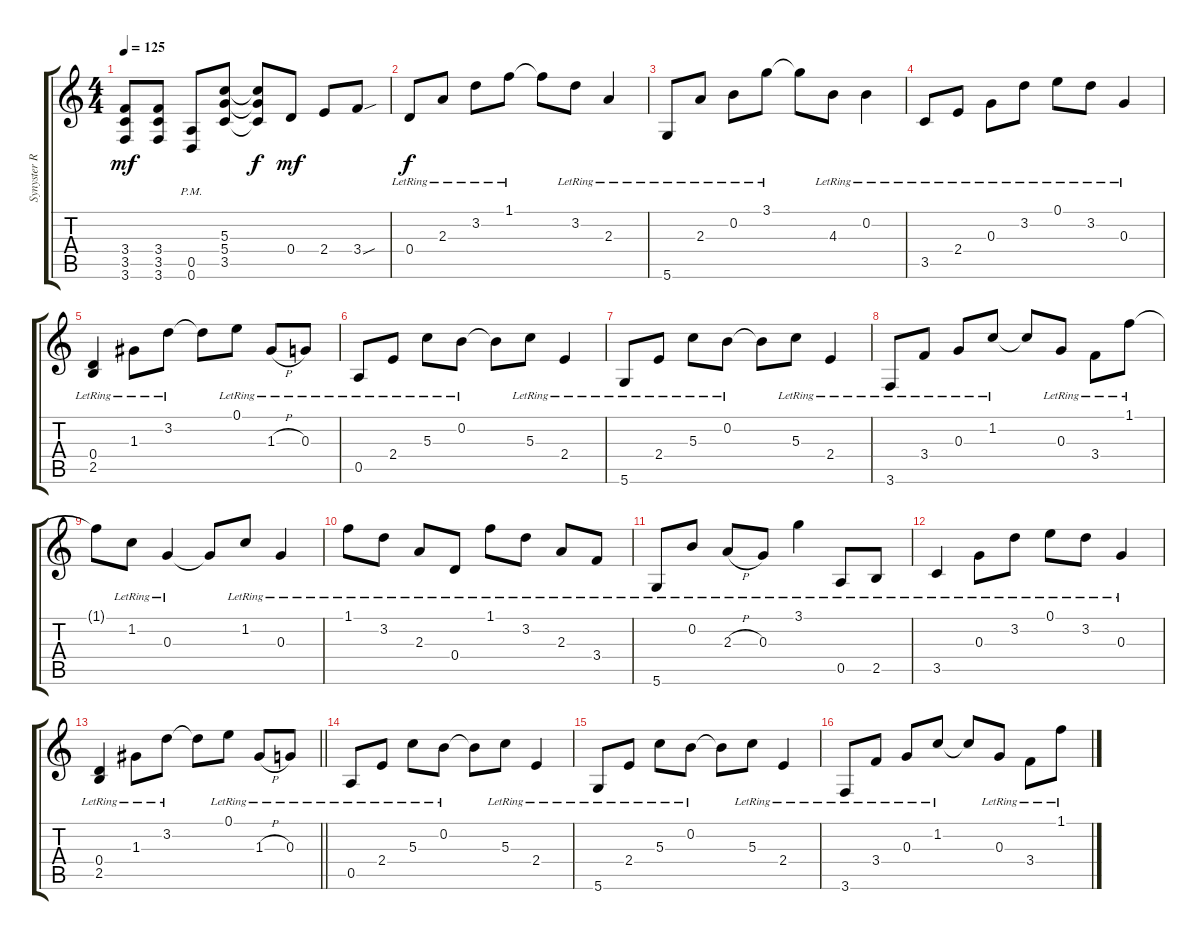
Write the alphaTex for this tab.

\track ("Synyster Rhythm" "Synyster R") {instrument distortionguitar}
\staff {score tabs}
\tuning (E4 B3 G3 D3 A2 D2) {hide}
\ts (4 4)
\tempo 125
\clef g2
\ks c
(3.4 3.5 3.6).8{dy mf} (3.4 3.5 3.6).8 (0.5{pm} 0.6{pm}).8 (5.3 5.4 3.5).8 (5.3{t} 5.4{t} 3.5{t}).8{dy f} 0.4.8{dy mf} 2.4.8 3.4{sou}.8 |
0.4{lr}.8{dy f volume 8 instrument electricguitarjazz} 2.3{lr}.8 3.2{lr}.8 1.1{lr}.8 1.1{t}.8 3.2{lr}.8 2.3{lr}.4 |
5.6{lr}.8 2.3{lr}.8 0.2{lr}.8 3.1{lr}.8 3.1{t}.8 4.3{lr}.8 0.2{lr}.4 |
3.5{lr}.8 2.4{lr}.8 0.3{lr}.8 3.2{lr}.8 0.1{lr}.8 3.2{lr}.8 0.3{lr}.4 |
(0.4{lr} 2.5{lr}).4 1.3{lr}.8 3.2{lr}.8 3.2{t}.8 0.1{lr}.8 1.3{h lr}.8 0.3{lr}.8 |
0.5{lr}.8 2.4{lr}.8 5.3{lr}.8 0.2{lr}.8 0.2{t}.8 5.3{lr}.8 2.4{lr}.4 |
5.6{lr}.8 2.4{lr}.8 5.3{lr}.8 0.2{lr}.8 0.2{t}.8 5.3{lr}.8 2.4{lr}.4 |
3.6{lr}.8 3.4{lr}.8 0.3{lr}.8 1.2{lr}.8 1.2{t}.8 0.3{lr}.8 3.4{lr}.8 1.1{lr}.8 |
1.1{t}.8 1.2{lr}.8 0.3{lr}.4 0.3{t}.8 1.2{lr}.8 0.3{lr}.4 |
1.1{lr}.8 3.2{lr}.8 2.3{lr}.8 0.4{lr}.8 1.1{lr}.8 3.2{lr}.8 2.3{lr}.8 3.4{lr}.8 |
5.6{lr}.8 0.2{lr}.8 2.3{h lr}.8 0.3{lr}.8 3.1{lr}.4 0.5{lr}.8 2.5{lr}.8 |
3.5{lr}.4 0.3{lr}.8 3.2{lr}.8 0.1{lr}.8 3.2{lr}.8 0.3{lr}.4 |
\barLineRight lightlight
(0.4{lr} 2.5{lr}).4 1.3{lr}.8 3.2{lr}.8 3.2{t}.8 0.1{lr}.8 1.3{h lr}.8 0.3{lr}.8 |
0.5{lr}.8 2.4{lr}.8 5.3{lr}.8 0.2{lr}.8 0.2{t}.8 5.3{lr}.8 2.4{lr}.4 |
5.6{lr}.8 2.4{lr}.8 5.3{lr}.8 0.2{lr}.8 0.2{t}.8 5.3{lr}.8 2.4{lr}.4 |
3.6{lr}.8 3.4{lr}.8 0.3{lr}.8 1.2{lr}.8 1.2{t}.8 0.3{lr}.8 3.4{lr}.8 1.1{lr}.8
